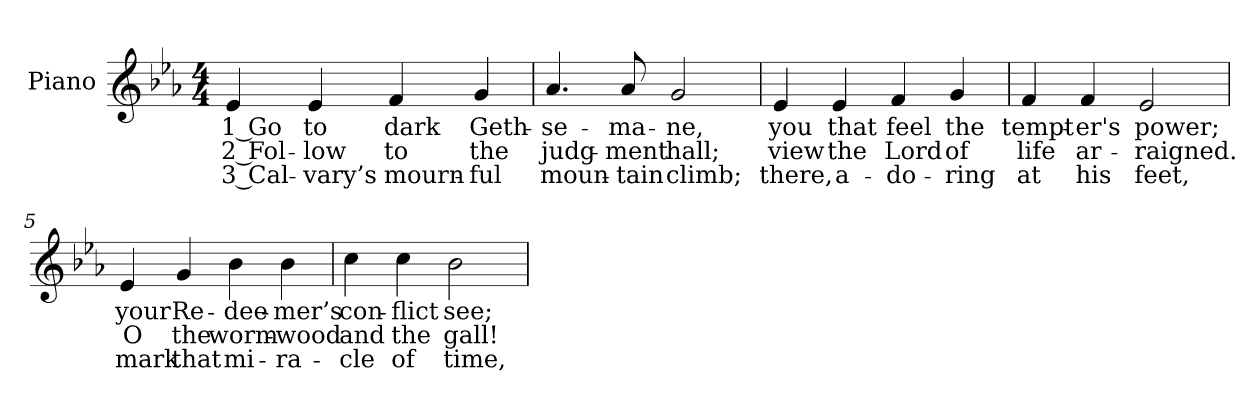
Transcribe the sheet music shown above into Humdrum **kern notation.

**kern	**text	**text	**text
*part1	*part1	*part1	*part1
*staff1	*staff1	*staff1	*staff1
*I"Piano	*	*	*
*I'Pno.	*	*	*
!!LO:PB:g=z
*clefG2	*	*	*
*k[b-e-a-]	*	*	*
*E-:	*	*	*
*M4/4	*	*	*
=1	=1	=1	=1
!	!LO:LY:b:color=#000000	!LO:LY:b:color=#000000	!LO:LY:b:color=#000000
4e-i/	1 Go	2 Fol-	3 Cal-
!	!LO:LY:b:color=#000000	!LO:LY:b:color=#000000	!LO:LY:b:color=#000000
4e-i/	to	-low	-vary’s
!	!LO:LY:b:color=#000000	!LO:LY:b:color=#000000	!LO:LY:b:color=#000000
4fi/	dark	to	mourn-
!	!LO:LY:b:color=#000000	!LO:LY:b:color=#000000	!LO:LY:b:color=#000000
4gi/	Geth-	the	-ful
=2	=2	=2	=2
!	!LO:LY:b:color=#000000	!LO:LY:b:color=#000000	!LO:LY:b:color=#000000
4.a-i/	-se-	judg-	moun-
!	!LO:LY:b:color=#000000	!LO:LY:b:color=#000000	!LO:LY:b:color=#000000
8a-i/	-ma-	-ment	-tain
!	!LO:LY:b:color=#000000	!LO:LY:b:color=#000000	!LO:LY:b:color=#000000
2gi/	-ne,	hall;	climb;
=3	=3	=3	=3
!	!LO:LY:b:color=#000000	!LO:LY:b:color=#000000	!LO:LY:b:color=#000000
4e-i/	you	view	there,
!	!LO:LY:b:color=#000000	!LO:LY:b:color=#000000	!LO:LY:b:color=#000000
4e-i/	that	the	a-
!	!LO:LY:b:color=#000000	!LO:LY:b:color=#000000	!LO:LY:b:color=#000000
4fi/	feel	Lord	-do-
!	!LO:LY:b:color=#000000	!LO:LY:b:color=#000000	!LO:LY:b:color=#000000
4gi/	the	of	-ring
!!LO:LB:g=z
=4	=4	=4	=4
!	!LO:LY:b:color=#000000	!LO:LY:b:color=#000000	!LO:LY:b:color=#000000
4fi/	tempt-	life	at
!	!LO:LY:b:color=#000000	!LO:LY:b:color=#000000	!LO:LY:b:color=#000000
4fi/	-er's	ar-	his
!	!LO:LY:b:color=#000000	!LO:LY:b:color=#000000	!LO:LY:b:color=#000000
2e-i/	power;	-raigned.	feet,
=5	=5	=5	=5
!	!LO:LY:b:color=#000000	!LO:LY:b:color=#000000	!LO:LY:b:color=#000000
4e-i/	your	O	mark
!	!LO:LY:b:color=#000000	!LO:LY:b:color=#000000	!LO:LY:b:color=#000000
4gi/	Re-	the	that
!	!LO:LY:b:color=#000000	!LO:LY:b:color=#000000	!LO:LY:b:color=#000000
4b-i\	-dee-	worm-	mi-
!	!LO:LY:b:color=#000000	!LO:LY:b:color=#000000	!LO:LY:b:color=#000000
4b-i\	-mer’s	-wood	-ra-
=6	=6	=6	=6
!	!LO:LY:b:color=#000000	!LO:LY:b:color=#000000	!LO:LY:b:color=#000000
4cci\	con-	and	-cle
!	!LO:LY:b:color=#000000	!LO:LY:b:color=#000000	!LO:LY:b:color=#000000
4cci\	-flict	the	of
!	!LO:LY:b:color=#000000	!LO:LY:b:color=#000000	!LO:LY:b:color=#000000
2b-i\	see;	gall!	time,
=	=	=	=
*-	*-	*-	*-
